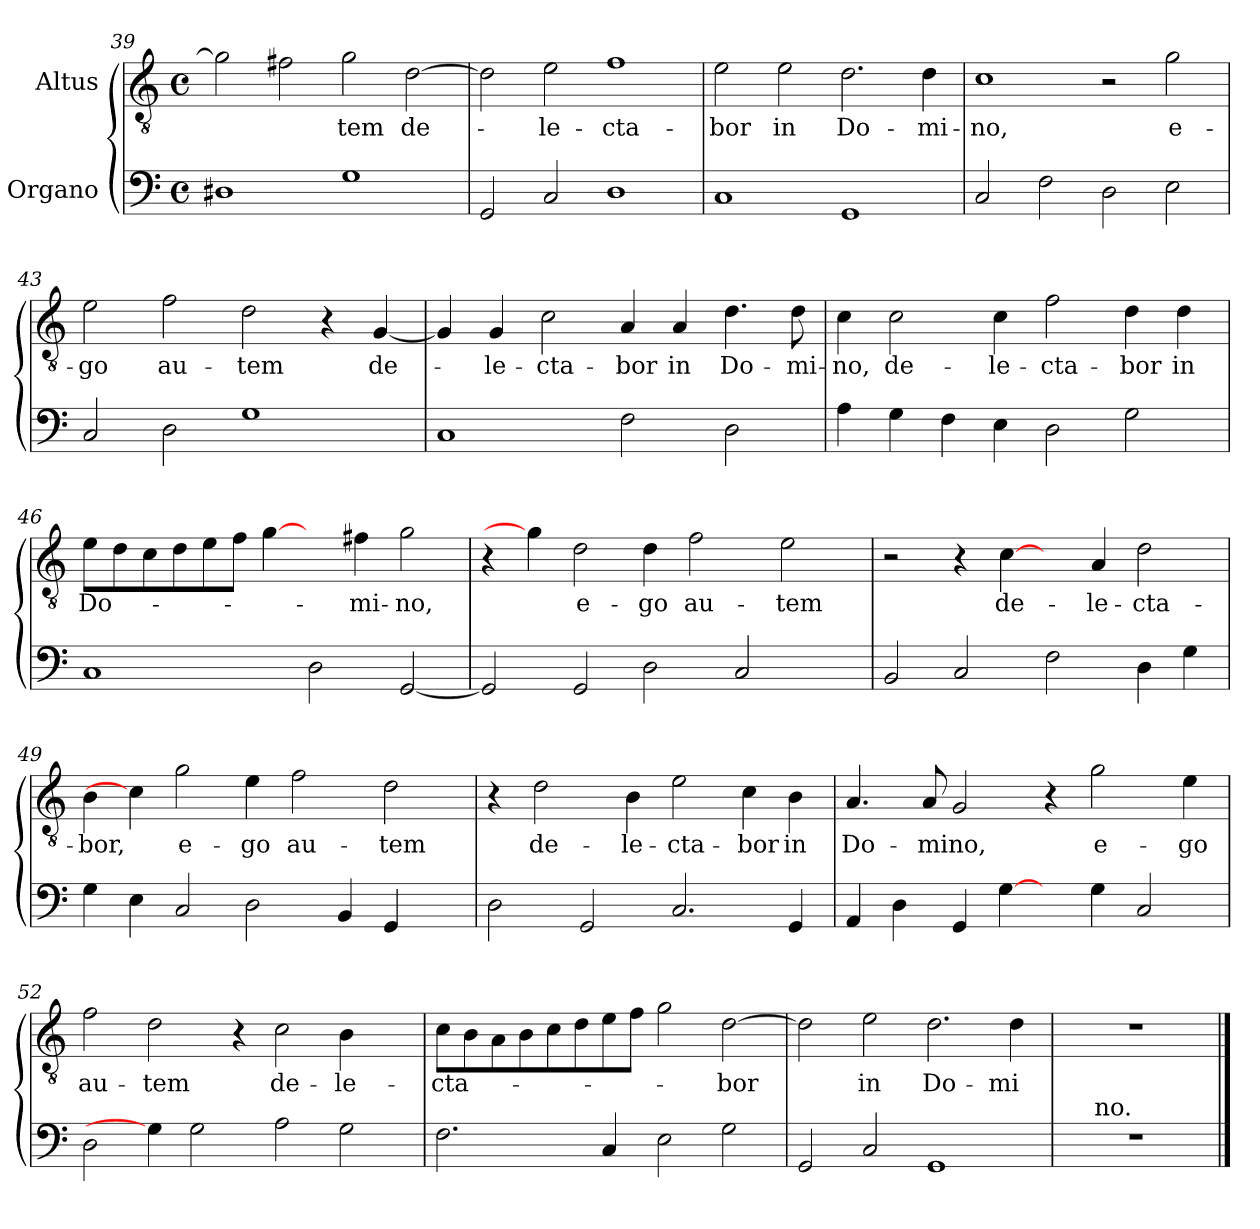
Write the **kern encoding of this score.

**kern	**kern	**text
*part2	*part1	*part1
*staff2	*staff1	*staff1
*I"Organo	*I"Altus	*
*clefF4	*clefGv2	*
*k[]	*k[]	*
*C:	*C:	*
*M4/4	*M4/4	*
*met(c)	*met(c)	*
=39	=39	=39
1D#	2g\]	.
.	2f#X\	.
!	!	!LO:LY:b
1G	2g\	-tem
!	!	!LO:LY:b
.	[>2d\	de-
=40	=40	=40
2GG/	2d\]	.
!	!	!LO:LY:b
2C/	2e\	-le-
!	!	!LO:LY:b
1D	1f	-cta-
!!LO:LB:g=z
=41	=41	=41
!	!	!LO:LY:b
1C	2e\	-bor
!	!	!LO:LY:b
.	2e\	in
!	!	!LO:LY:b
1GG	2.d\	Do-
!	!	!LO:LY:b
.	4d\	-mi-
=42	=42	=42
!	!	!LO:LY:b
2C/	1c	-no,
2F\	.	.
2D\	2r	.
!	!	!LO:LY:b
2E\	2g\	e-
=43	=43	=43
!	!	!LO:LY:b
2C/	2e\	-go
!	!	!LO:LY:b
2D\	2f\	au-
!	!	!LO:LY:b
1G	2d\	-tem
.	4r	.
!	!	!LO:LY:b
.	[<4G/	de-
=44	=44	=44
1C	4G/]	.
!	!	!LO:LY:b
.	4G/	-le-
!	!	!LO:LY:b
.	2c\	-cta-
!	!	!LO:LY:b
2F\	4A/	-bor
!	!	!LO:LY:b
.	4A/	in
!	!	!LO:LY:b
2D\	4.d\	Do-
!	!	!LO:LY:b
.	8d\	-mi-
=45	=45	=45
!	!	!LO:LY:b
4A\	4c\	-no,
!	!	!LO:LY:b
4G\	2c\	de-
4F\	.	.
!	!	!LO:LY:b
4E\	4c\	-le-
!	!	!LO:LY:b
2D\	2f\	-cta-
!	!	!LO:LY:b
2G\	4d\	-bor
!	!	!LO:LY:b
.	4d\	in
!!LO:LB:g=z
=46	=46	=46
!	!	!LO:LY:b
1C	8e\L	Do-
.	8d\	.
.	8c\	.
.	8d\	.
.	8e\	.
.	8f\J	.
.	[4g\	.
2D\	4ryy	.
!	!	!LO:LY:b
.	4f#X\	-mi-
!	!	!LO:LY:b
[<2GG/	2g\	-no,
=47	=47	=47
2GG/]	4r	.
.	4g\]	.
!	!	!LO:LY:b
2GG/	2d\	e-
!	!	!LO:LY:b
2D\	4d\	-go
!	!	!LO:LY:b
.	2f\	au-
2C/	.	.
!	!	!LO:LY:b
.	2e\	-tem
4ryy	.	.
=48	=48	=48
2BB/	2r	.
2C/	4r	.
!	!	!LO:LY:b
.	[4c\	de-
2F\	4ryy	.
!	!	!LO:LY:b
.	4A/	-le-
!	!	!LO:LY:b
4D\	2d\	-cta-
4G\	.	.
=49	=49	=49
!	!	!LO:LY:b
4G\	4B\	-bor,
4E\	4c\]	.
!	!	!LO:LY:b
2C/	2g\	e-
!	!	!LO:LY:b
2D\	4e\	-go
!	!	!LO:LY:b
.	2f\	au-
4BB/	.	.
!	!	!LO:LY:b
4GG/	2d\	-tem
4ryy	.	.
=50	=50	=50
2D\	4r	.
!	!	!LO:LY:b
.	2d\	de-
2GG/	.	.
!	!	!LO:LY:b
.	4B\	-le-
!	!	!LO:LY:b
2.C/	2e\	-cta-
!	!	!LO:LY:b
.	4c\	-bor
!	!	!LO:LY:b
4GG/	4B\	in
!!LO:LB:g=z
=51	=51	=51
!	!	!LO:LY:b
4AA/	4.A/	Do-
4D\	.	.
!	!	!LO:LY:b
.	8A/	-mino,
4GG/	2G/	.
[4G\	.	.
4ryy	4r	.
!	!	!LO:LY:b
4G\	2g\	e-
2C/	.	.
!	!	!LO:LY:b
.	4e\	-go
=52	=52	=52
!	!	!LO:LY:b
2D\	2f\	au-
!	!	!LO:LY:b
4G\]	2d\	-tem
2G\	.	.
.	4r	.
!	!	!LO:LY:b
2A\	2c\	de-
!	!	!LO:LY:b
2G\	4B\	-le-
.	4ryy	.
=53	=53	=53
!	!	!LO:LY:b
2.F\	8c\L	-cta-
.	8B\	.
.	8A\	.
.	8B\	.
.	8c\	.
.	8d\	.
4C/	8e\	.
.	8f\J	.
2E\	2g\	.
!	!	!LO:LY:b
2G\	[>2d\	-bor
=54	=54	=54
2GG/	2d\]	.
!	!	!LO:LY:b
2C/	2e\	in
!	!	!LO:LY:b
1GG	2.d\	Do-
!	!	!LO:LY:b
.	4d\	-mi-
=55	=55	=55
*^	*	*
1r	8.ryy	1r	.
!	!LO:TX:a:t=no.	!	!
.	2ryy	.	.
.	4ryy	.	.
.	16ryy	.	.
*v	*v	*	*
==	==	==
*-	*-	*-
